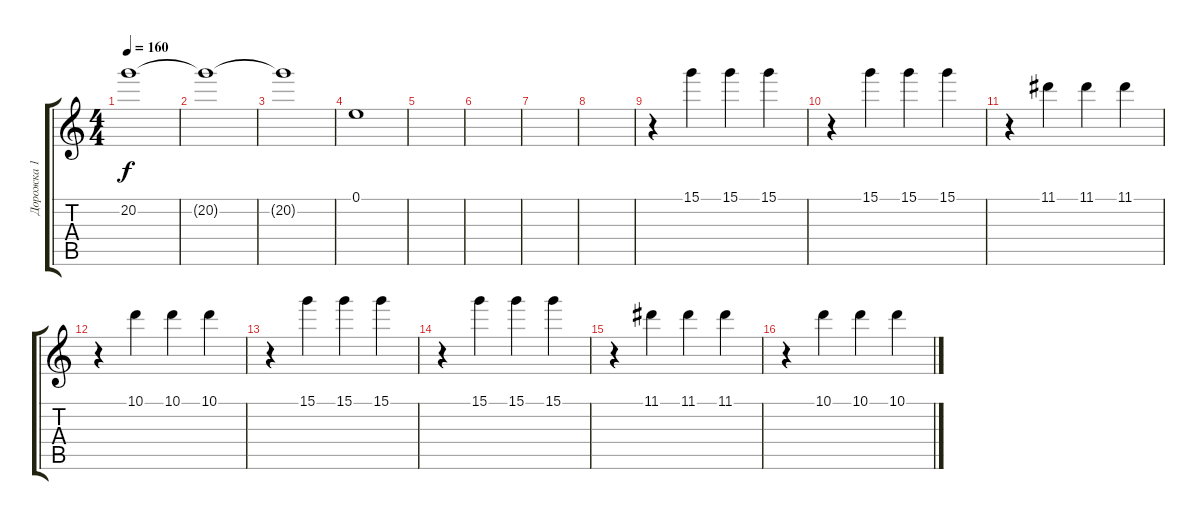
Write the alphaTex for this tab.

\track ("Дорожка 1" "Дорожка 1") {instrument distortionguitar}
\staff {score tabs}
\tuning (E4 B3 G3 D3 A2 D2) {hide}
\ts (4 4)
\tempo 160
\clef g2
\ks c
20.2.1{dy f} |
20.2{t}.1 |
20.2{t}.1 |
0.1.1 |
|
|
|
|
r.4 15.1.4 15.1.4 15.1.4 |
r.4 15.1.4 15.1.4 15.1.4 |
r.4 11.1.4 11.1.4 11.1.4 |
r.4 10.1.4 10.1.4 10.1.4 |
r.4 15.1.4 15.1.4 15.1.4 |
r.4 15.1.4 15.1.4 15.1.4 |
r.4 11.1.4 11.1.4 11.1.4 |
r.4 10.1.4 10.1.4 10.1.4
